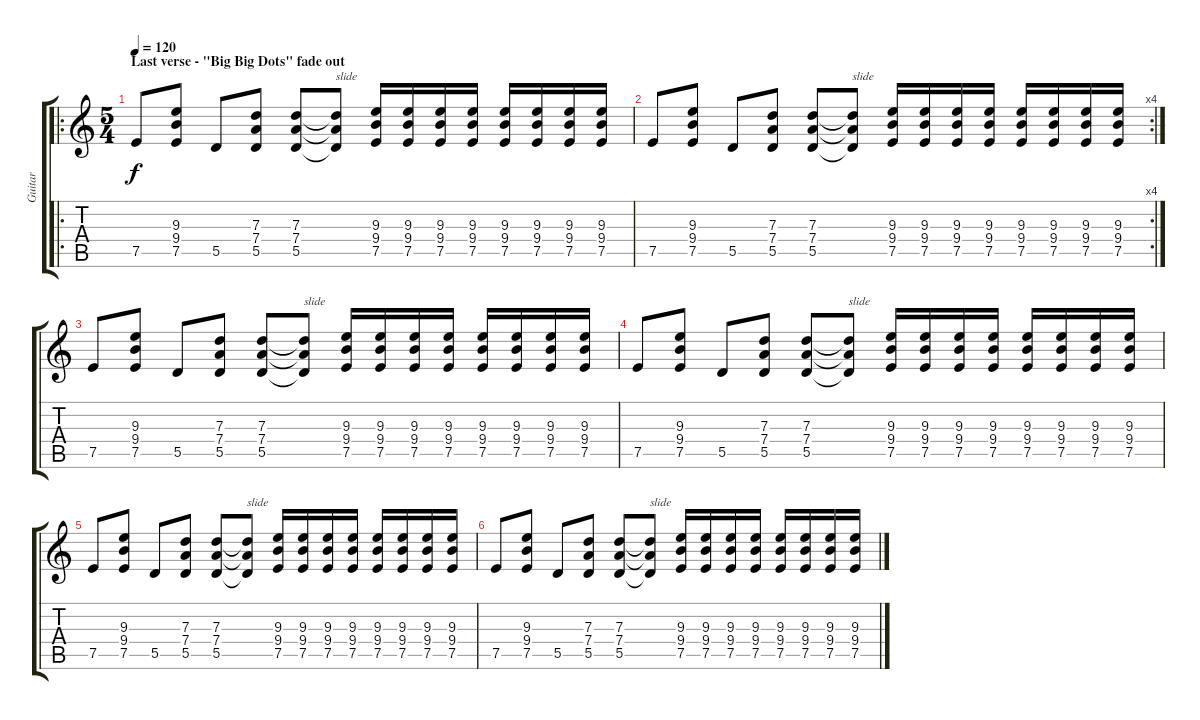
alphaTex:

\track ("Guitar" "Guitar") {instrument distortionguitar}
\staff {score tabs}
\tuning (E4 B3 G3 D3 A2 E2) {hide}
\ro
\ts (5 4)
\section ("" "Last verse - \"Big Big Dots\" fade out")
\tempo 120
\clef g2
\ks c
7.5.8{dy f} (9.3 9.4 7.5).8 5.5.8 (7.3 7.4 5.5).8 (7.3 7.4 5.5).8 (7.3{t} 7.4{t} 5.5{t}).8{txt "slide"} (9.3 9.4 7.5).16 (9.3 9.4 7.5).16 (9.3 9.4 7.5).16 (9.3 9.4 7.5).16 (9.3 9.4 7.5).16 (9.3 9.4 7.5).16 (9.3 9.4 7.5).16 (9.3 9.4 7.5).16 |
\rc 4
7.5.8 (9.3 9.4 7.5).8 5.5.8 (7.3 7.4 5.5).8 (7.3 7.4 5.5).8 (7.3{t} 7.4{t} 5.5{t}).8{txt "slide"} (9.3 9.4 7.5).16 (9.3 9.4 7.5).16 (9.3 9.4 7.5).16 (9.3 9.4 7.5).16 (9.3 9.4 7.5).16 (9.3 9.4 7.5).16 (9.3 9.4 7.5).16 (9.3 9.4 7.5).16 |
7.5.8 (9.3 9.4 7.5).8 5.5.8 (7.3 7.4 5.5).8 (7.3 7.4 5.5).8 (7.3{t} 7.4{t} 5.5{t}).8{txt "slide"} (9.3 9.4 7.5).16 (9.3 9.4 7.5).16 (9.3 9.4 7.5).16 (9.3 9.4 7.5).16 (9.3 9.4 7.5).16 (9.3 9.4 7.5).16 (9.3 9.4 7.5).16 (9.3 9.4 7.5).16 |
7.5.8 (9.3 9.4 7.5).8 5.5.8 (7.3 7.4 5.5).8 (7.3 7.4 5.5).8 (7.3{t} 7.4{t} 5.5{t}).8{txt "slide"} (9.3 9.4 7.5).16 (9.3 9.4 7.5).16 (9.3 9.4 7.5).16 (9.3 9.4 7.5).16 (9.3 9.4 7.5).16 (9.3 9.4 7.5).16 (9.3 9.4 7.5).16 (9.3 9.4 7.5).16 |
7.5.8 (9.3 9.4 7.5).8 5.5.8 (7.3 7.4 5.5).8 (7.3 7.4 5.5).8 (7.3{t} 7.4{t} 5.5{t}).8{txt "slide"} (9.3 9.4 7.5).16 (9.3 9.4 7.5).16 (9.3 9.4 7.5).16 (9.3 9.4 7.5).16 (9.3 9.4 7.5).16 (9.3 9.4 7.5).16 (9.3 9.4 7.5).16 (9.3 9.4 7.5).16 |
7.5.8 (9.3 9.4 7.5).8 5.5.8 (7.3 7.4 5.5).8 (7.3 7.4 5.5).8 (7.3{t} 7.4{t} 5.5{t}).8{txt "slide"} (9.3 9.4 7.5).16 (9.3 9.4 7.5).16 (9.3 9.4 7.5).16 (9.3 9.4 7.5).16 (9.3 9.4 7.5).16 (9.3 9.4 7.5).16 (9.3 9.4 7.5).16 (9.3 9.4 7.5).16
